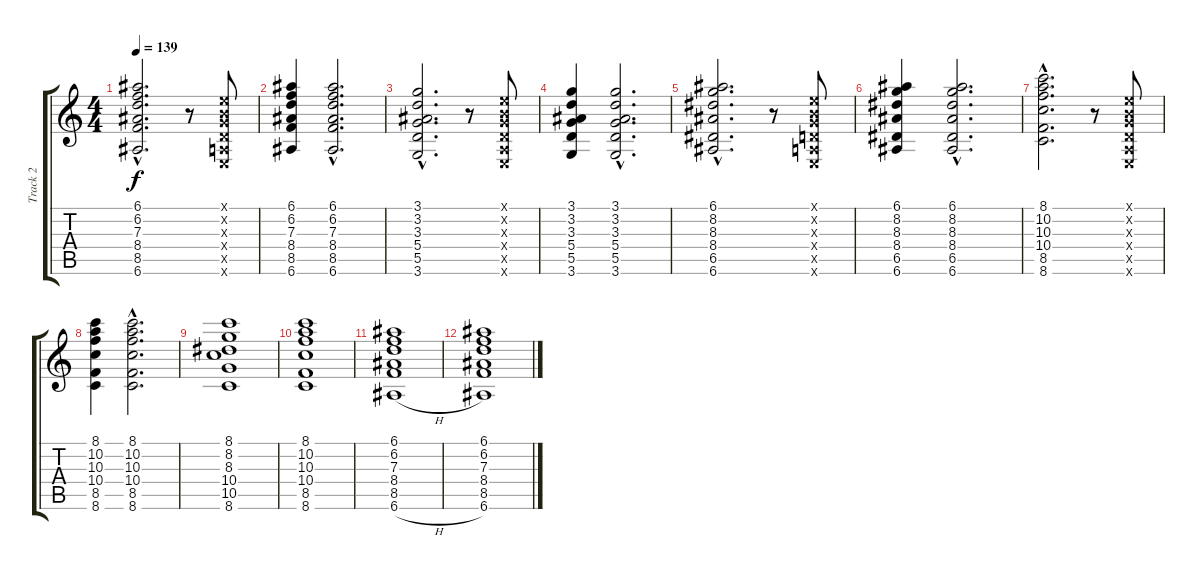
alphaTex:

\track ("Track 2" "Track 2") {instrument overdrivenguitar}
\staff {score tabs}
\tuning (E4 B3 G3 D3 A2 E2) {hide}
\ts (4 4)
\tempo 139
\clef g2
\ks c
(6.1{hac} 6.2{hac} 7.3{hac} 8.4{hac} 8.5{hac} 6.6{hac}).2{d dy f} r.8 (0.1{x} 0.2{x} 0.3{x} 0.4{x} 0.5{x} 0.6{x}).8 |
(6.1 6.2 7.3 8.4 8.5 6.6).4 (6.1{hac} 6.2{hac} 7.3{hac} 8.4{hac} 8.5{hac} 6.6{hac}).2{d} |
(3.1{hac} 3.2{hac} 3.3{hac} 5.4{hac} 5.5{hac} 3.6{hac}).2{d} r.8 (0.1{x} 0.2{x} 0.3{x} 0.4{x} 0.5{x} 0.6{x}).8 |
(3.1 3.2 3.3 5.4 5.5 3.6).4 (3.1{hac} 3.2{hac} 3.3{hac} 5.4{hac} 5.5{hac} 3.6{hac}).2{d} |
(6.1{hac} 8.2{hac} 8.3{hac} 8.4{hac} 6.5{hac} 6.6{hac}).2{d} r.8 (0.1{x} 0.2{x} 0.3{x} 0.4{x} 0.5{x} 0.6{x}).8 |
(6.1 8.2 8.3 8.4 6.5 6.6).4 (6.1{hac} 8.2{hac} 8.3{hac} 8.4{hac} 6.5{hac} 6.6{hac}).2{d} |
(8.1{hac} 10.2{hac} 10.3{hac} 10.4{hac} 8.5{hac} 8.6{hac}).2{d} r.8 (0.1{x} 0.2{x} 0.3{x} 0.4{x} 0.5{x} 0.6{x}).8 |
(8.1 10.2 10.3 10.4 8.5 8.6).4 (8.1{hac} 10.2{hac} 10.3{hac} 10.4{hac} 8.5{hac} 8.6{hac}).2{d} |
(8.1 8.2 8.3 10.4 10.5 8.6).1 |
(8.1 10.2 10.3 10.4 8.5 8.6).1 |
(6.1 6.2 7.3 8.4 8.5 6.6{h}).1 |
(6.1 6.2 7.3 8.4 8.5 6.6).1
